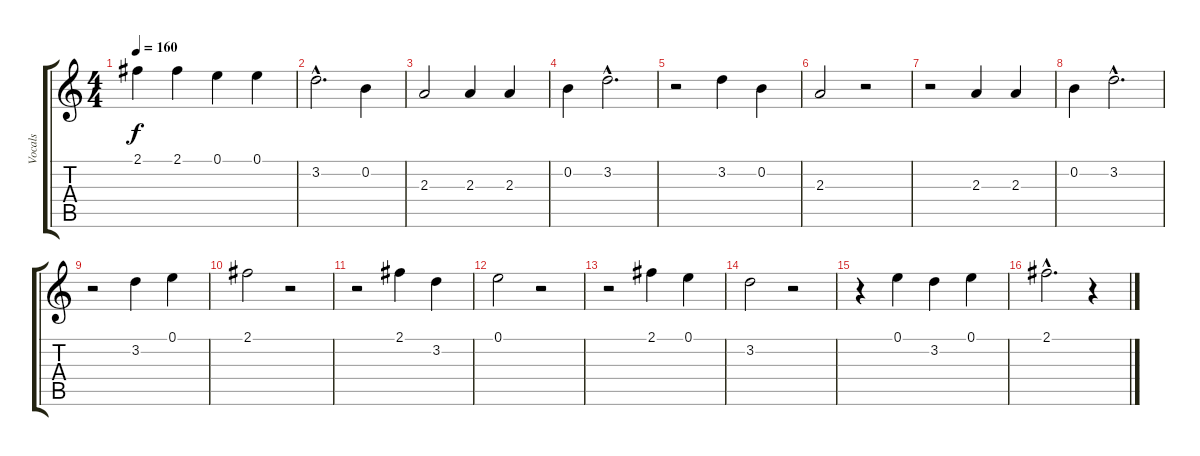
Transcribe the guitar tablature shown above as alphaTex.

\track ("Vocals" "Vocals") {instrument electricguitarjazz}
\staff {score tabs}
\tuning (E4 B3 G3 D3 A2 E2) {hide}
\ts (4 4)
\tempo 160
\clef g2
\ks c
2.1.4{dy f} 2.1.4 0.1.4 0.1.4 |
3.2{hac}.2{d} 0.2.4 |
2.3.2 2.3.4 2.3.4 |
0.2.4 3.2{hac}.2{d} |
r.2 3.2.4 0.2.4 |
2.3.2 r.2 |
r.2 2.3.4 2.3.4 |
0.2.4 3.2{hac}.2{d} |
r.2 3.2.4 0.1.4 |
2.1.2 r.2 |
r.2 2.1.4 3.2.4 |
0.1.2 r.2 |
r.2 2.1.4 0.1.4 |
3.2.2 r.2 |
r.4 0.1.4 3.2.4 0.1.4 |
2.1{hac}.2{d} r.4
